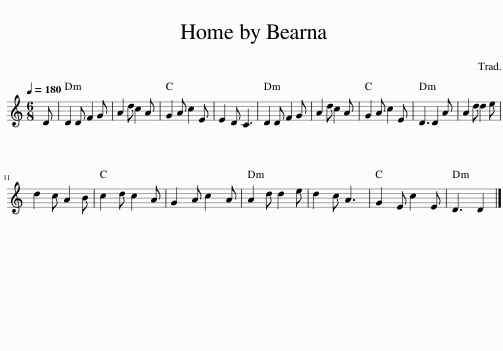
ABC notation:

X:1
L:1/8
Q:1/4=180
M:6/8
I:linebreak $
K:C
V:1 treble
V:1
 D | D2 D F2 G | A2 d c2 A | G2 A c2 E | E2 D C3 | %5
 D2 D F2 G | A2 d c2 A | G2 A c2 E | D3 D2 A | A2 d d2 e |$ %10
 d2 c A2 B | c2 d c2 A | G2 A c2 A | A2 d d2 e | d2 c A3 | %15
 G2 E c2 E | D3 D2 |] %17
